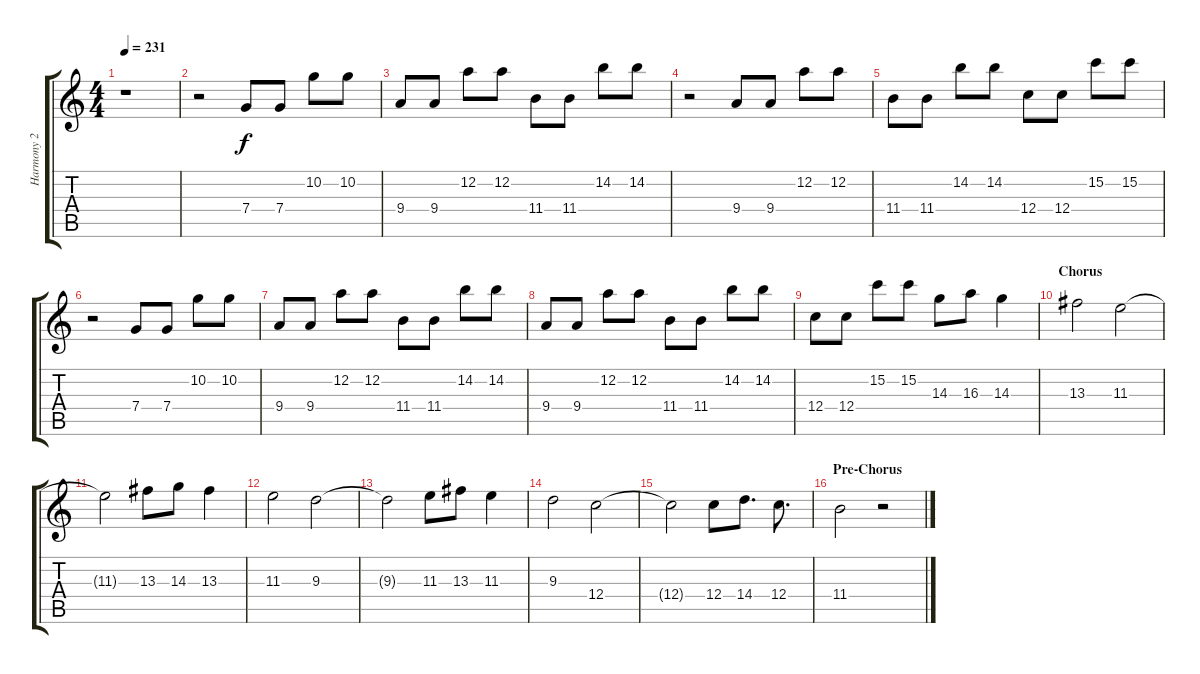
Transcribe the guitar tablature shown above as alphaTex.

\track ("Harmony 2" "Harmony 2") {instrument overdrivenguitar}
\staff {score tabs}
\tuning (D4 A3 F3 C3 G2 C2) {hide}
\ts (4 4)
\tempo 231
\clef g2
\ks aminor
r.1{dy f} |
r.2 7.4.8 7.4.8 10.2.8 10.2.8 |
9.4.8 9.4.8 12.2.8 12.2.8 11.4.8 11.4.8 14.2.8 14.2.8 |
r.2 9.4.8 9.4.8 12.2.8 12.2.8 |
11.4.8 11.4.8 14.2.8 14.2.8 12.4.8 12.4.8 15.2.8 15.2.8 |
r.2 7.4.8 7.4.8 10.2.8 10.2.8 |
9.4.8 9.4.8 12.2.8 12.2.8 11.4.8 11.4.8 14.2.8 14.2.8 |
9.4.8 9.4.8 12.2.8 12.2.8 11.4.8 11.4.8 14.2.8 14.2.8 |
12.4.8 12.4.8 15.2.8 15.2.8 14.3.8 16.3.8 14.3.4 |
\section ("" "Chorus")
13.3.2 11.3.2 |
11.3{t}.2 13.3.8 14.3.8 13.3.4 |
11.3.2 9.3.2 |
9.3{t}.2 11.3.8 13.3.8 11.3.4 |
9.3.2 12.4.2 |
12.4{t}.2 12.4.8 14.4.8{d} 12.4.8{d} |
\section ("" "Pre-Chorus")
11.4.2 r.2
